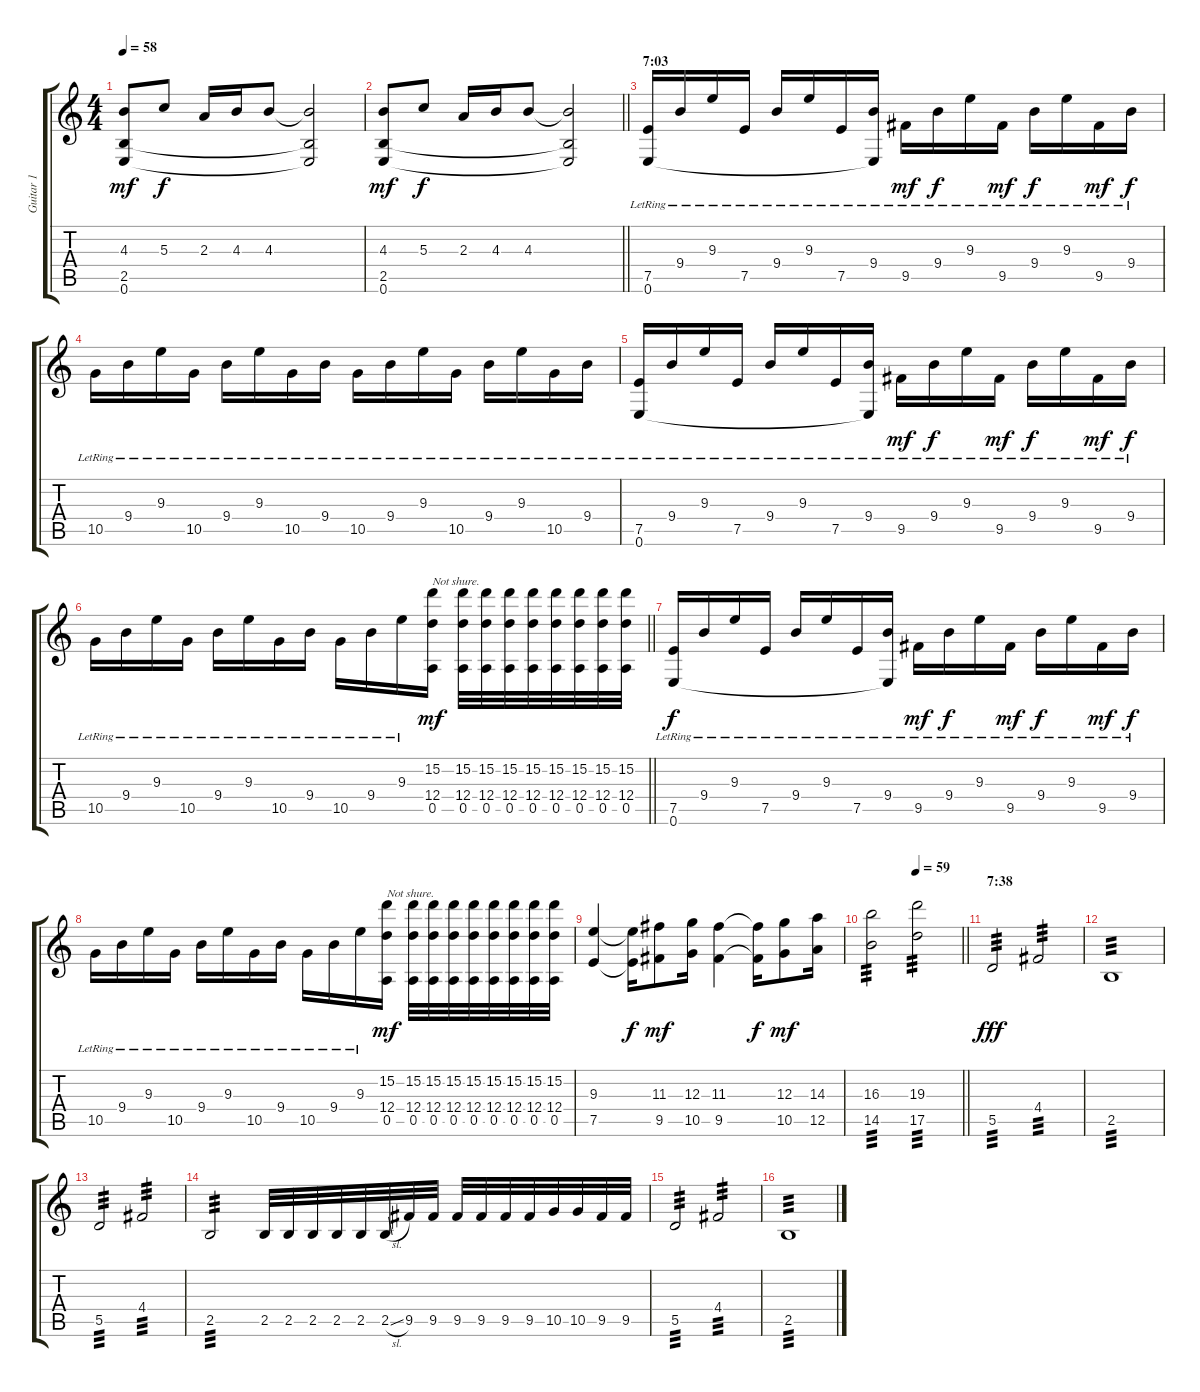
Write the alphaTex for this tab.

\track ("Guitar 1" "Guitar 1") {instrument distortionguitar}
\staff {score tabs}
\tuning (E4 B3 G3 D3 A2 E2) {hide}
\ts (4 4)
\tempo 58
\clef g2
\ks c
(4.3 2.5 0.6).8{dy mf} 5.3.8{dy f} 2.3.16 4.3.16 4.3.8 (4.3{t} 2.5{t} 0.6{t}).2 |
\barLineRight lightlight
(4.3 2.5 0.6).8{dy mf} 5.3.8{dy f} 2.3.16 4.3.16 4.3.8 (4.3{t} 2.5{t} 0.6{t}).2 |
\section ("" "7:03")
(7.5{lr} 0.6{lr}).16 9.4{lr}.16 9.3{lr}.16 7.5{lr}.16 9.4{lr}.16 9.3{lr}.16 7.5{lr}.16 (9.4{lr} 0.6{t}).16 9.5{lr}.16{dy mf} 9.4{lr}.16{dy f} 9.3{lr}.16 9.5{lr}.16{dy mf} 9.4{lr}.16{dy f} 9.3{lr}.16 9.5{lr}.16{dy mf} 9.4{lr}.16{dy f} |
10.5{lr}.16 9.4{lr}.16 9.3{lr}.16 10.5{lr}.16 9.4{lr}.16 9.3{lr}.16 10.5{lr}.16 9.4{lr}.16 10.5{lr}.16 9.4{lr}.16 9.3{lr}.16 10.5{lr}.16 9.4{lr}.16 9.3{lr}.16 10.5{lr}.16 9.4{lr}.16 |
(7.5{lr} 0.6{lr}).16 9.4{lr}.16 9.3{lr}.16 7.5{lr}.16 9.4{lr}.16 9.3{lr}.16 7.5{lr}.16 (9.4{lr} 0.6{t}).16 9.5{lr}.16{dy mf} 9.4{lr}.16{dy f} 9.3{lr}.16 9.5{lr}.16{dy mf} 9.4{lr}.16{dy f} 9.3{lr}.16 9.5{lr}.16{dy mf} 9.4{lr}.16{dy f} |
\barLineRight lightlight
10.5{lr}.16 9.4{lr}.16 9.3{lr}.16 10.5{lr}.16 9.4{lr}.16 9.3{lr}.16 10.5{lr}.16 9.4{lr}.16 10.5{lr}.16 9.4{lr}.16 9.3{lr}.16 (15.2 12.4 0.5).16{txt "Not shure. " dy mf} (15.2 12.4 0.5).32 (15.2 12.4 0.5).32 (15.2 12.4 0.5).32 (15.2 12.4 0.5).32 (15.2 12.4 0.5).32 (15.2 12.4 0.5).32 (15.2 12.4 0.5).32 (15.2 12.4 0.5).32 |
\section ("" "")
(7.5{lr} 0.6).16{dy f} 9.4{lr}.16 9.3{lr}.16 7.5{lr}.16 9.4{lr}.16 9.3{lr}.16 7.5{lr}.16 (9.4{lr} 0.6{t}).16 9.5{lr}.16{dy mf} 9.4{lr}.16{dy f} 9.3{lr}.16 9.5{lr}.16{dy mf} 9.4{lr}.16{dy f} 9.3{lr}.16 9.5{lr}.16{dy mf} 9.4{lr}.16{dy f} |
10.5{lr}.16 9.4{lr}.16 9.3{lr}.16 10.5{lr}.16 9.4{lr}.16 9.3{lr}.16 10.5{lr}.16 9.4{lr}.16 10.5{lr}.16 9.4{lr}.16 9.3{lr}.16 (15.2 12.4 0.5).16{txt "Not shure. " dy mf} (15.2 12.4 0.5).32 (15.2 12.4 0.5).32 (15.2 12.4 0.5).32 (15.2 12.4 0.5).32 (15.2 12.4 0.5).32 (15.2 12.4 0.5).32 (15.2 12.4 0.5).32 (15.2 12.4 0.5).32 |
(9.3 7.5).4 (9.3{t} 7.5{t}).16{dy f} (11.3 9.5).8{dy mf} (12.3 10.5).16 (11.3 9.5).4 (11.3{t} 9.5{t}).16{dy f} (12.3 10.5).8{dy mf} (14.3 12.5).16 |
\tempo (59 0.5)
\barLineRight lightlight
(16.3 14.5).2{tp 3} (19.3 17.5).2{tp 3} |
\section ("" "7:38")
5.5.2{tp 3 dy fff} 4.4.2{tp 3} |
2.5.1{tp 3} |
5.5.2{tp 3} 4.4.2{tp 3} |
2.5.2{tp 3} 2.5.32 2.5.32 2.5.32 2.5.32 2.5.32 2.5{sl}.32 9.5.32 9.5.32 9.5.32 9.5.32 9.5.32 9.5.32 10.5.32 10.5.32 9.5.32 9.5.32 |
5.5.2{tp 3} 4.4.2{tp 3} |
2.5.1{tp 3}
